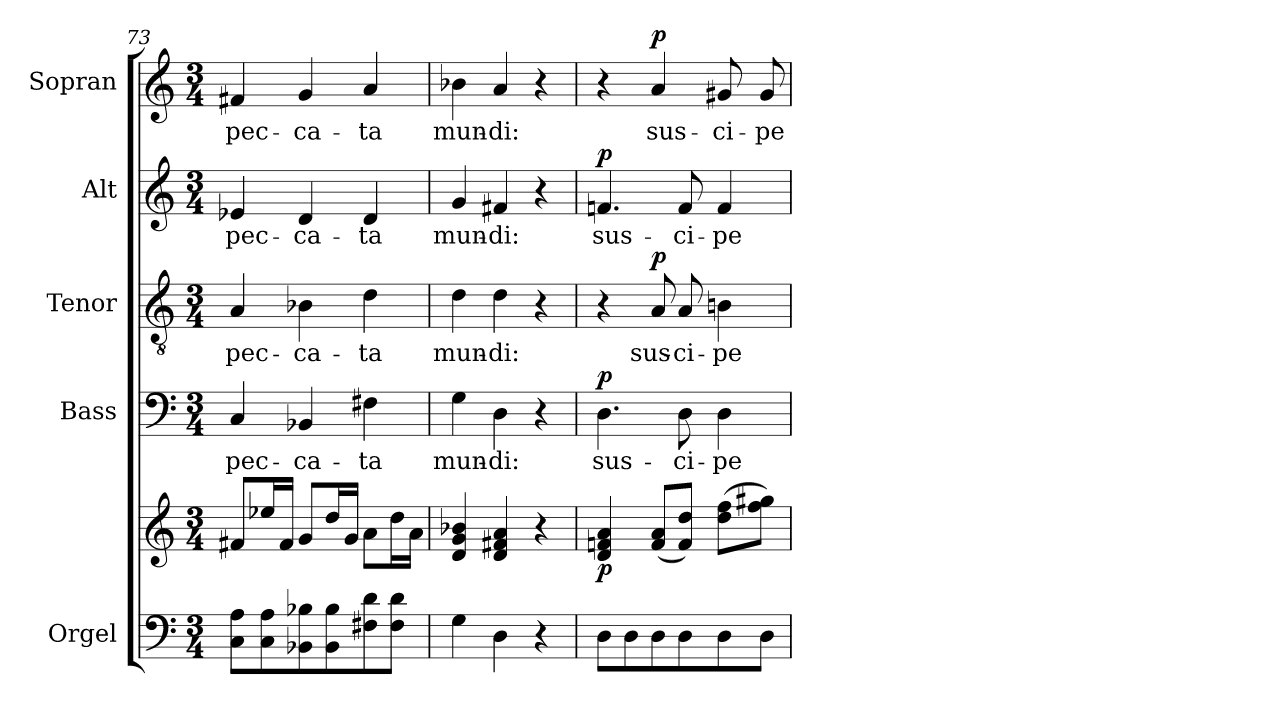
**kern	**kern	**dynam	**kern	**text	**dynam	**kern	**text	**dynam	**kern	**text	**dynam	**kern	**text	**dynam
*part5	*part5	*part5	*part4	*part4	*part4	*part3	*part3	*part3	*part2	*part2	*part2	*part1	*part1	*part1
*staff6	*staff5	*staff5/6	*staff4	*staff4	*staff4	*staff3	*staff3	*staff3	*staff2	*staff2	*staff2	*staff1	*staff1	*staff1
*I"Orgel	*	*	*I"Bass	*	*	*I"Tenor	*	*	*I"Alt	*	*	*I"Sopran	*	*
*	*	*	*I'B.	*	*	*I'T.	*	*	*I'A.	*	*	*I'S.	*	*
*clefF4	*clefG2	*	*clefF4	*	*	*clefGv2	*	*	*clefG2	*	*	*clefG2	*	*
*k[]	*k[]	*	*k[]	*	*	*k[]	*	*	*k[]	*	*	*k[]	*	*
*C:	*C:	*	*C:	*	*	*C:	*	*	*C:	*	*	*C:	*	*
*M3/4	*M3/4	*	*M3/4	*	*	*M3/4	*	*	*M3/4	*	*	*M3/4	*	*
=73	=73	=73	=73	=73	=73	=73	=73	=73	=73	=73	=73	=73	=73	=73
!	!	!	!	!LO:LY:b	!	!	!LO:LY:b	!	!	!LO:LY:b	!	!	!LO:LY:b	!
8C\ 8A\L	8f#X/L	.	4C/	pec-	.	4A/	pec-	.	4e-X/	pec-	.	4f#X/	pec-	.
8C\ 8A\	16ee-X/L	.	.	.	.	.	.	.	.	.	.	.	.	.
.	16f#/JJ	.	.	.	.	.	.	.	.	.	.	.	.	.
!	!	!	!	!LO:LY:b	!	!	!LO:LY:b	!	!	!LO:LY:b	!	!	!LO:LY:b	!
8BB-X\ 8B-X\	8g/L	.	4BB-X/	-ca-	.	4B-X\	-ca-	.	4d/	-ca-	.	4g/	-ca-	.
8BB-\ 8B-\	16dd/L	.	.	.	.	.	.	.	.	.	.	.	.	.
.	16g/JJ	.	.	.	.	.	.	.	.	.	.	.	.	.
!	!	!	!	!LO:LY:b	!	!	!LO:LY:b	!	!	!LO:LY:b	!	!	!LO:LY:b	!
8F#X\ 8d\	8a\L	.	4F#X\	-ta	.	4d\	-ta	.	4d/	-ta	.	4a/	-ta	.
8F#\ 8d\J	16dd\L	.	.	.	.	.	.	.	.	.	.	.	.	.
.	16a\JJ	.	.	.	.	.	.	.	.	.	.	.	.	.
=74	=74	=74	=74	=74	=74	=74	=74	=74	=74	=74	=74	=74	=74	=74
!	!	!	!	!LO:LY:b	!	!	!LO:LY:b	!	!	!LO:LY:b	!	!	!LO:LY:b	!
4G\	4d/ 4g/ 4b-X/	.	4G\	mun-	.	4d\	mun-	.	4g/	mun-	.	4b-X\	mun-	.
!	!	!	!	!LO:LY:b	!	!	!LO:LY:b	!	!	!LO:LY:b	!	!	!LO:LY:b	!
4D\	4d/ 4f#X/ 4a/	.	4D\	-di:	.	4d\	-di:	.	4f#X/	-di:	.	4a/	-di:	.
4r	4r	.	4r	.	.	4r	.	.	4r	.	.	4r	.	.
=75	=75	=75	=75	=75	=75	=75	=75	=75	=75	=75	=75	=75	=75	=75
!	!	!LO:DY:b	!	!LO:LY:b	!LO:DY:a	!	!	!	!	!LO:LY:b	!LO:DY:a	!	!	!
8D\L	4d/ 4fn/ 4a/	p	4.D\	sus-	p	4r	.	.	4.fn/	sus-	p	4r	.	.
8D\	.	.	.	.	.	.	.	.	.	.	.	.	.	.
!	!	!	!	!	!	!	!LO:LY:b	!LO:DY:a	!	!	!	!	!LO:LY:b	!LO:DY:a
8D\	(>8f/ 8a/L	.	.	.	.	8A/	sus-	p	.	.	.	4a/	sus-	p
!	!	!	!	!LO:LY:b	!	!	!LO:LY:b	!	!	!LO:LY:b	!	!	!	!
8D\	8f/ 8dd/J)	.	8D\	-ci-	.	8A/	-ci-	.	8f/	-ci-	.	.	.	.
!	!	!	!	!LO:LY:b	!	!	!LO:LY:b	!	!	!LO:LY:b	!	!	!LO:LY:b	!
8D\	(>8dd\ 8ff\L	.	4D\	-pe	.	4Bn\	-pe	.	4f/	-pe	.	8g#X/	-ci-	.
!	!	!	!	!	!	!	!	!	!	!	!	!	!LO:LY:b	!
8D\J	8ff\ 8gg#X\J)	.	.	.	.	.	.	.	.	.	.	8g#/	-pe	.
=	=	=	=	=	=	=	=	=	=	=	=	=	=	=
*-	*-	*-	*-	*-	*-	*-	*-	*-	*-	*-	*-	*-	*-	*-
